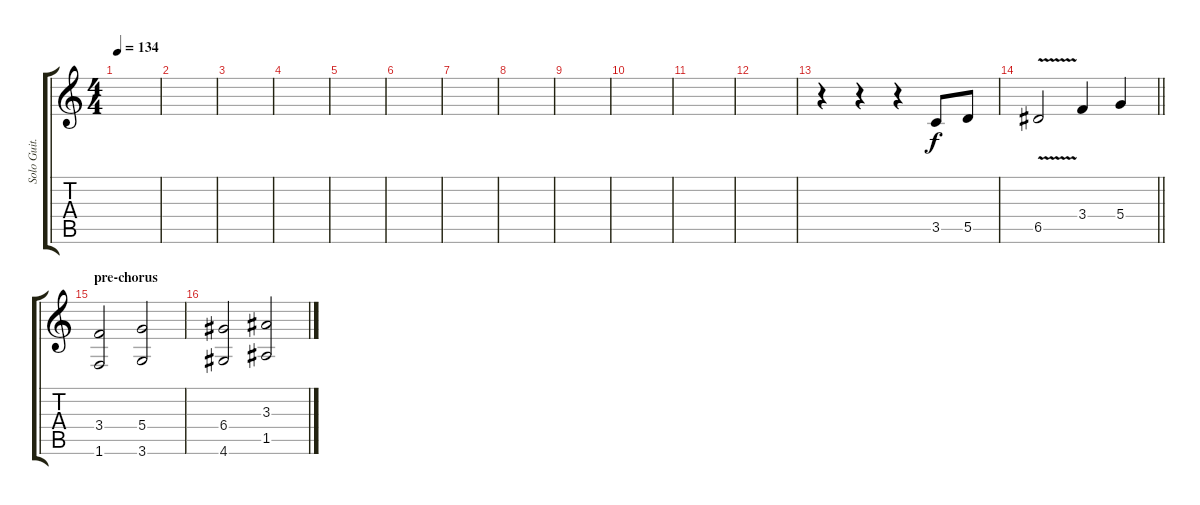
\track ("Solo Guit. Choir" "Solo Guit.") {instrument overdrivenguitar}
\staff {score tabs}
\tuning (E4 B3 G3 D3 A2 E2) {hide}
\ts (4 4)
\tempo 134
\clef g2
\ks c
|
|
|
|
|
|
|
|
|
|
|
|
r.4 r.4 r.4 3.5.8 5.5.8 |
\barLineRight lightlight
6.5{v}.2 3.4.4 5.4.4 |
\section ("" "pre-chorus")
(3.4 1.6).2 (5.4 3.6).2 |
(6.4 4.6).2 (3.3 1.5).2
